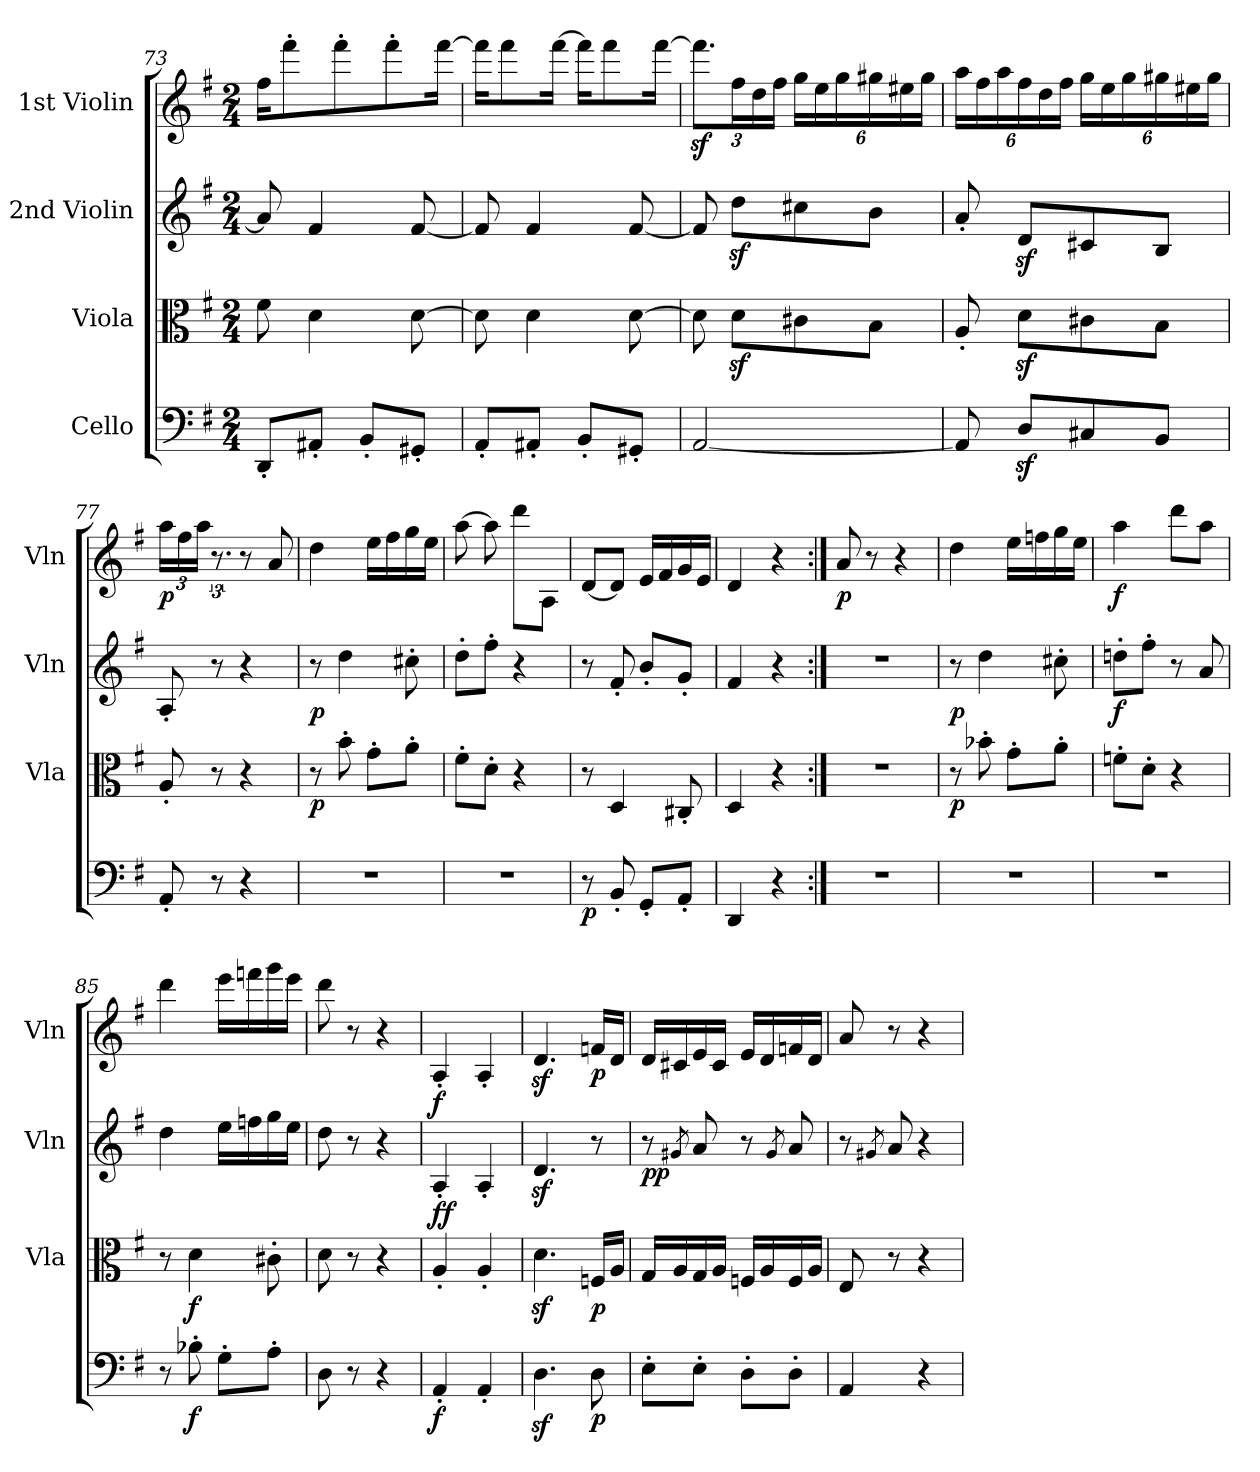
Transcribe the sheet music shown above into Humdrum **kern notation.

**kern	**dynam	**kern	**dynam	**kern	**dynam	**kern	**dynam
*part4	*part4	*part3	*part3	*part2	*part2	*part1	*part1
*staff4	*staff4	*staff3	*staff3	*staff2	*staff2	*staff1	*staff1
*I"Cello	*	*I"Viola	*	*I"2nd Violin	*	*I"1st Violin	*
*	*	*I'Vla	*	*I'Vln	*	*I'Vln	*
*clefF4	*	*clefC3	*	*clefG2	*	*clefG2	*
*k[f#]	*	*k[f#]	*	*k[f#]	*	*k[f#]	*
*G:	*	*G:	*	*G:	*	*G:	*
*M2/4	*	*M2/4	*	*M2/4	*	*M2/4	*
=73	=73	=73	=73	=73	=73	=73	=73
8DD'/L	.	8f#\	.	8a/]	.	16ff#\KL	.
.	.	.	.	.	.	8fff#'\	.
8AA#X'/J	.	4d\	.	4f#/	.	.	.
.	.	.	.	.	.	8fff#'\	.
8BB'/L	.	.	.	.	.	.	.
.	.	.	.	.	.	8fff#'\	.
8GG#X'/J	.	[8d\	.	[8f#/	.	.	.
.	.	.	.	.	.	[16fff#\Jk	.
=74	=74	=74	=74	=74	=74	=74	=74
8AA'/L	.	8d\]	.	8f#/]	.	16fff#\KL]	.
.	.	.	.	.	.	8fff#\	.
8AA#X'/J	.	4d\	.	4f#/	.	.	.
.	.	.	.	.	.	[16fff#\Jk	.
8BB'/L	.	.	.	.	.	16fff#\KL]	.
.	.	.	.	.	.	8fff#\	.
8GG#X'/J	.	[8d\	.	[8f#/	.	.	.
.	.	.	.	.	.	[16fff#\Jk	.
=75	=75	=75	=75	=75	=75	=75	=75
*	*	*	*	*	*	*Xbrackettup	*
[2AA/	.	8d\]	.	8f#/]	.	12.fff#z<\L]	.
.	.	8dz<\L	.	8ddz<\L	.	24ff#\L	.
.	.	.	.	.	.	24dd\	.
.	.	.	.	.	.	24ff#\JJ	.
.	.	8c#X\	.	8cc#X\	.	24gg\LL	.
.	.	.	.	.	.	24ee\	.
.	.	.	.	.	.	24gg\	.
.	.	8B\J	.	8b\J	.	24gg#X\	.
.	.	.	.	.	.	24ee#X\	.
.	.	.	.	.	.	24gg#\JJ	.
=76	=76	=76	=76	=76	=76	=76	=76
8AA/]	.	8A'/	.	8a'/	.	24aa\LL	.
.	.	.	.	.	.	24ff#\	.
.	.	.	.	.	.	24aa\	.
8Dz>/L	.	8dz>\L	.	8dz>/L	.	24ff#\	.
.	.	.	.	.	.	24dd\	.
.	.	.	.	.	.	24ff#\JJ	.
8C#X/	.	8c#X\	.	8c#X/	.	24gg\LL	.
.	.	.	.	.	.	24ee\	.
.	.	.	.	.	.	24gg\	.
8BB/J	.	8B\J	.	8B/J	.	24gg#X\	.
.	.	.	.	.	.	24ee#X\	.
.	.	.	.	.	.	24gg#\JJ	.
=77	=77	=77	=77	=77	=77	=77	=77
*	*	*	*	*	*	*brackettup	*
!	!	!	!	!	!	!	!LO:DY:b
8AA'/	.	8A'/	.	8A'/	.	24aa\LL	p
.	.	.	.	.	.	24ff#\	.
.	.	.	.	.	.	24aa\JJ	.
8r	.	8r	.	8r	.	12.r	.
4r	.	4r	.	4r	.	8r	.
.	.	.	.	.	.	8a/	.
=78	=78	=78	=78	=78	=78	=78	=78
!	!	!	!LO:DY:b	!	!LO:DY:b	!	!
2r	.	8r	p	8r	p	4dd\	.
.	.	8b'\	.	4dd\	.	.	.
.	.	8g'\L	.	.	.	16ee\LL	.
.	.	.	.	.	.	16ff#\	.
.	.	8a'\J	.	8cc#X'\	.	16gg\	.
.	.	.	.	.	.	16ee\JJ	.
=79	=79	=79	=79	=79	=79	=79	=79
2r	.	8f#'\L	.	8dd'\L	.	[8aa\	.
.	.	8d'\J	.	8ff#'\J	.	8aa\]	.
.	.	4r	.	4r	.	8ddd\L	.
.	.	.	.	.	.	8A\J	.
=80	=80	=80	=80	=80	=80	=80	=80
!	!LO:DY:b	!	!	!	!	!	!
8r	p	8r	.	8r	.	[8d/L	.
8BB'/	.	4D/	.	8f#'/	.	8d/J]	.
8GG'/L	.	.	.	8b'/L	.	16e/LL	.
.	.	.	.	.	.	16f#/	.
8AA'/J	.	8C#X'/	.	8g'/J	.	16g/	.
.	.	.	.	.	.	16e/JJ	.
=81	=81	=81	=81	=81	=81	=81	=81
4DD/	.	4D/	.	4f#/	.	4d/	.
4r	.	4r	.	4r	.	4r	.
=82:|!	=82:|!	=82:|!	=82:|!	=82:|!	=82:|!	=82:|!	=82:|!
!	!	!	!	!	!	!	!LO:DY:b
2r	.	2r	.	2r	.	8a/	p
.	.	.	.	.	.	8r	.
.	.	.	.	.	.	4r	.
=83	=83	=83	=83	=83	=83	=83	=83
!	!	!	!LO:DY:b	!	!LO:DY:b	!	!
2r	.	8r	p	8r	p	4dd\	.
.	.	8b-X'\	.	4dd\	.	.	.
.	.	8g'\L	.	.	.	16ee\LL	.
.	.	.	.	.	.	16ffn\	.
.	.	8a'\J	.	8cc#X'\	.	16gg\	.
.	.	.	.	.	.	16ee\JJ	.
=84	=84	=84	=84	=84	=84	=84	=84
!	!	!	!	!	!LO:DY:b	!	!LO:DY:b
2r	.	8fn'\L	.	8ddn'\L	f	4aa\	f
.	.	8d'\J	.	8ff#'\J	.	.	.
.	.	4r	.	8r	.	8ddd\L	.
.	.	.	.	8a/	.	8aa\J	.
=85	=85	=85	=85	=85	=85	=85	=85
8r	.	8r	.	4dd\	.	4ddd\	.
!	!LO:DY:b	!	!LO:DY:b	!	!	!	!
8B-X'\	f	4d\	f	.	.	.	.
8G'\L	.	.	.	16ee\LL	.	16eee\LL	.
.	.	.	.	16ffn\	.	16fffn\	.
8A'\J	.	8c#X'\	.	16gg\	.	16ggg\	.
.	.	.	.	16ee\JJ	.	16eee\JJ	.
=86	=86	=86	=86	=86	=86	=86	=86
8D\	.	8d\	.	8dd\	.	8ddd\	.
8r	.	8r	.	8r	.	8r	.
4r	.	4r	.	4r	.	4r	.
=87	=87	=87	=87	=87	=87	=87	=87
!	!LO:DY:b	!	!LO:DY:b	!	!	!	!
!	!	!	!LO:DY:n=1:a	!	!LO:DY:a	!	!
4AA'/	f	4A'/	f f	4A'/	f	4A'/	.
4AA'/	.	4A'/	.	4A'/	.	4A'/	.
=88	=88	=88	=88	=88	=88	=88	=88
4.Dz<\	.	4.dz<\	.	4.dz</	.	4.dz</	.
!	!LO:DY:b	!	!LO:DY:b	!	!	!	!LO:DY:b
8D\	p	16Fn/LL	p	8r	.	16fn/LL	p
.	.	16A/JJ	.	.	.	16d/JJ	.
=89	=89	=89	=89	=89	=89	=89	=89
!	!	!	!	!	!LO:DY:b	!	!
8E'\L	.	16G/LL	.	8r	pp	16d/LL	.
.	.	16A/	.	.	.	16c#X/	.
.	.	.	.	8qg#X/	.	.	.
8E'\J	.	16G/	.	8a/	.	16e/	.
.	.	16A/JJ	.	.	.	16c#/JJ	.
8D'\L	.	16Fn/LL	.	8r	.	16e/LL	.
.	.	16A/	.	.	.	16d/	.
.	.	.	.	8qg#/	.	.	.
8D'\J	.	16F/	.	8a/	.	16fn/	.
.	.	16A/JJ	.	.	.	16d/JJ	.
=90	=90	=90	=90	=90	=90	=90	=90
4AA/	.	8E/	.	8r	.	8a/	.
.	.	.	.	8qg#X/	.	.	.
.	.	8r	.	8a/	.	8r	.
4r	.	4r	.	4r	.	4r	.
=	=	=	=	=	=	=	=
*-	*-	*-	*-	*-	*-	*-	*-
